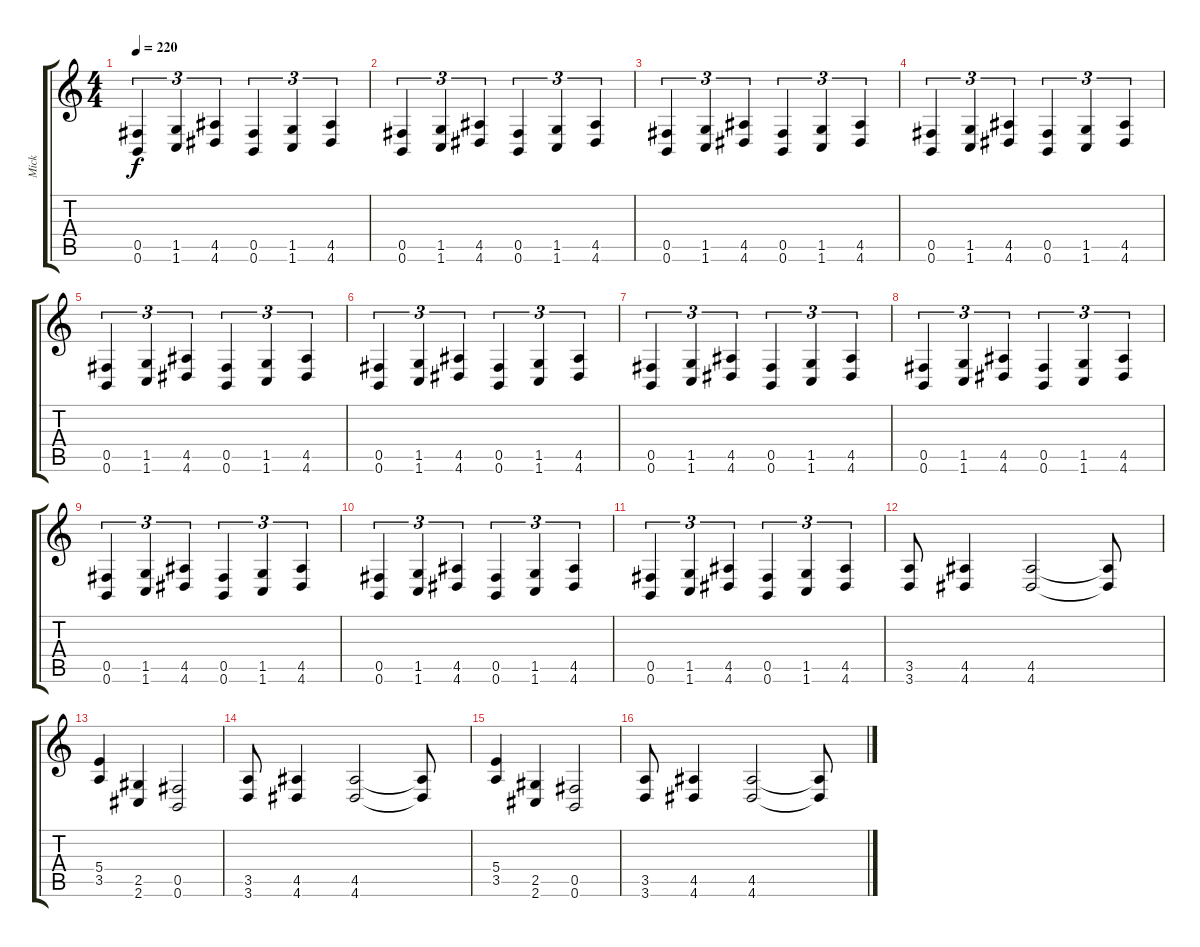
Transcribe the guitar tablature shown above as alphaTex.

\track ("Mick" "Mick") {instrument distortionguitar}
\staff {score tabs}
\tuning (Db4 Ab3 E3 B2 Gb2 B1) {hide}
\ts (4 4)
\tempo 220
\clef g2
\ks c
(0.5 0.6).4{tu (3 2) dy f} (1.5 1.6).4{tu (3 2)} (4.5 4.6).4{tu (3 2)} (0.5 0.6).4{tu (3 2)} (1.5 1.6).4{tu (3 2)} (4.5 4.6).4{tu (3 2)} |
(0.5 0.6).4{tu (3 2)} (1.5 1.6).4{tu (3 2)} (4.5 4.6).4{tu (3 2)} (0.5 0.6).4{tu (3 2)} (1.5 1.6).4{tu (3 2)} (4.5 4.6).4{tu (3 2)} |
(0.5 0.6).4{tu (3 2)} (1.5 1.6).4{tu (3 2)} (4.5 4.6).4{tu (3 2)} (0.5 0.6).4{tu (3 2)} (1.5 1.6).4{tu (3 2)} (4.5 4.6).4{tu (3 2)} |
(0.5 0.6).4{tu (3 2)} (1.5 1.6).4{tu (3 2)} (4.5 4.6).4{tu (3 2)} (0.5 0.6).4{tu (3 2)} (1.5 1.6).4{tu (3 2)} (4.5 4.6).4{tu (3 2)} |
(0.5 0.6).4{tu (3 2)} (1.5 1.6).4{tu (3 2)} (4.5 4.6).4{tu (3 2)} (0.5 0.6).4{tu (3 2)} (1.5 1.6).4{tu (3 2)} (4.5 4.6).4{tu (3 2)} |
(0.5 0.6).4{tu (3 2)} (1.5 1.6).4{tu (3 2)} (4.5 4.6).4{tu (3 2)} (0.5 0.6).4{tu (3 2)} (1.5 1.6).4{tu (3 2)} (4.5 4.6).4{tu (3 2)} |
(0.5 0.6).4{tu (3 2)} (1.5 1.6).4{tu (3 2)} (4.5 4.6).4{tu (3 2)} (0.5 0.6).4{tu (3 2)} (1.5 1.6).4{tu (3 2)} (4.5 4.6).4{tu (3 2)} |
(0.5 0.6).4{tu (3 2)} (1.5 1.6).4{tu (3 2)} (4.5 4.6).4{tu (3 2)} (0.5 0.6).4{tu (3 2)} (1.5 1.6).4{tu (3 2)} (4.5 4.6).4{tu (3 2)} |
(0.5 0.6).4{tu (3 2)} (1.5 1.6).4{tu (3 2)} (4.5 4.6).4{tu (3 2)} (0.5 0.6).4{tu (3 2)} (1.5 1.6).4{tu (3 2)} (4.5 4.6).4{tu (3 2)} |
(0.5 0.6).4{tu (3 2)} (1.5 1.6).4{tu (3 2)} (4.5 4.6).4{tu (3 2)} (0.5 0.6).4{tu (3 2)} (1.5 1.6).4{tu (3 2)} (4.5 4.6).4{tu (3 2)} |
(0.5 0.6).4{tu (3 2)} (1.5 1.6).4{tu (3 2)} (4.5 4.6).4{tu (3 2)} (0.5 0.6).4{tu (3 2)} (1.5 1.6).4{tu (3 2)} (4.5 4.6).4{tu (3 2)} |
(3.5 3.6).8 (4.5 4.6).4 (4.5 4.6).2 (4.5{t} 4.6{t}).8 |
(5.4 3.5).4 (2.5 2.6).4 (0.5 0.6).2 |
(3.5 3.6).8 (4.5 4.6).4 (4.5 4.6).2 (4.5{t} 4.6{t}).8 |
(5.4 3.5).4 (2.5 2.6).4 (0.5 0.6).2 |
(3.5 3.6).8 (4.5 4.6).4 (4.5 4.6).2 (4.5{t} 4.6{t}).8
